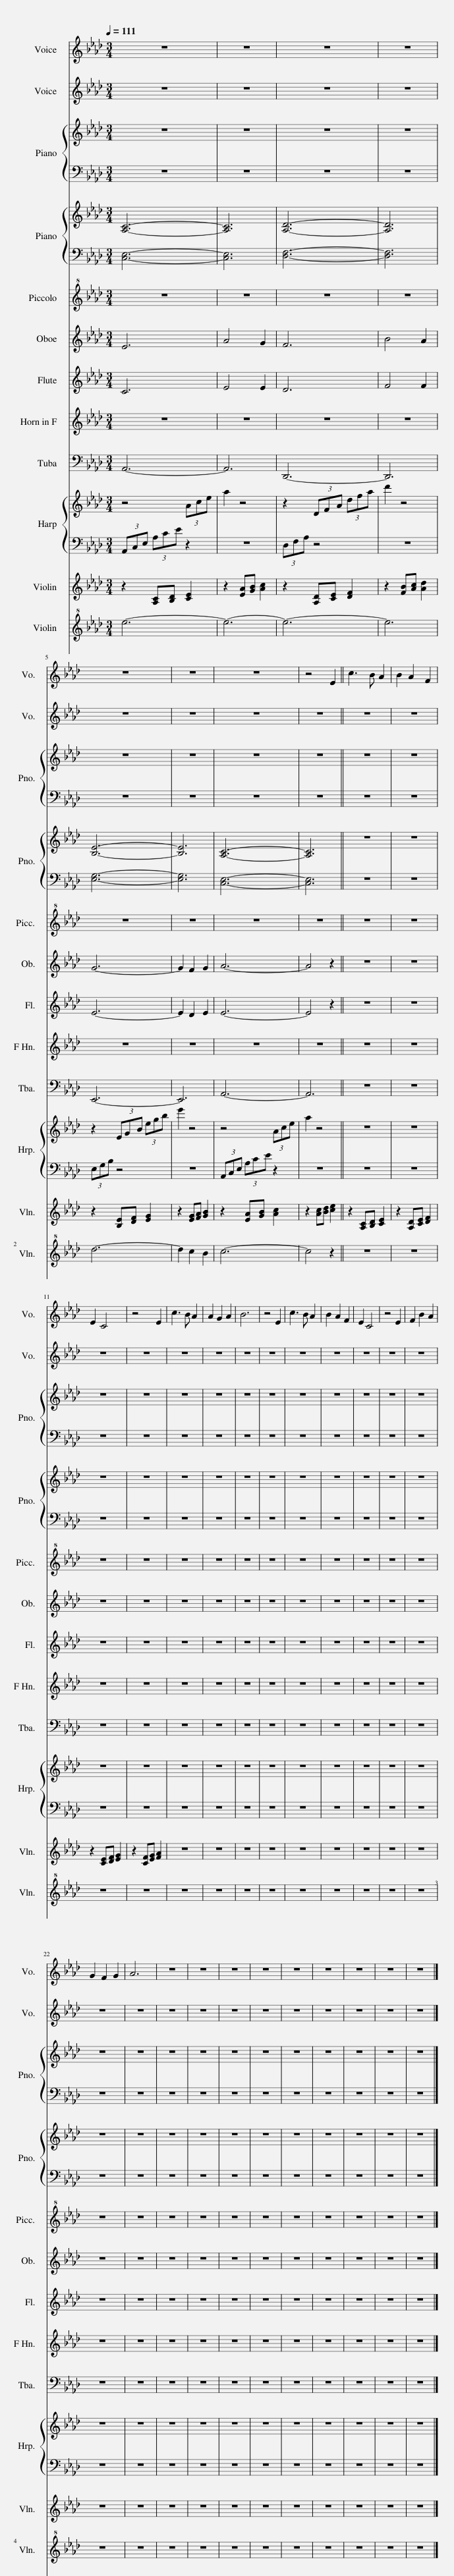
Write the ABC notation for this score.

X:1
%%score 1 { 2 | 3 } 4 5 6 { 7 | 8 } 9 10 11 12
L:1/8
Q:1/4=111
M:3/4
I:linebreak $
K:Ab
V:1 treble
V:2 treble
V:3 bass
V:4 treble
V:5 treble
V:6 bass
V:7 treble
V:8 bass
V:9 treble
V:10 treble+8
V:11 treble
V:12 bass transpose=-12
V:1
 z6 | z6 | z6 | z6 |$ z6 | %5
 z6 | z6 | z4 E2 || c3 B A2 | B2 A2 F2 |$ %10
 E2 C4 | z4 E2 | c3 B A2 | A2 G2 A2 | B6 | %15
 z4 E2 | c3 B A2 | B2 A2 F2 | E2 C4 | z4 E2 | %20
 F2 B2 A2 |$ G2 F2 G2 | A6 | z6 | z6 | %25
 z6 | z6 | z6 | z6 | z6 | %30
 z6 | z6 |] %32
V:2
 [A,C]6- | [A,C]6 | [A,D]6- | [A,D]6 |$ [B,E]6- | %5
 [B,E]6 | [A,C]6- | [A,C]6 || z6 | z6 |$ %10
 z6 | z6 | z6 | z6 | z6 | %15
 z6 | z6 | z6 | z6 | z6 | %20
 z6 |$ z6 | z6 | z6 | z6 | %25
 z6 | z6 | z6 | z6 | z6 | %30
 z6 | z6 |] %32
V:3
 [C,E,]6- | [C,E,]6 | [D,F,]6- | [D,F,]6 |$ [E,G,]6- | %5
 [E,G,]6 | [C,E,]6- | [C,E,]6 || z6 | z6 |$ %10
 z6 | z6 | z6 | z6 | z6 | %15
 z6 | z6 | z6 | z6 | z6 | %20
 z6 |$ z6 | z6 | z6 | z6 | %25
 z6 | z6 | z6 | z6 | z6 | %30
 z6 | z6 |] %32
V:4
 E6 | A4 G2 | F6 | B4 A2 |$ G6- | %5
 G2 F2 G2 | A6- | A4 z2 || z6 | z6 |$ %10
 z6 | z6 | z6 | z6 | z6 | %15
 z6 | z6 | z6 | z6 | z6 | %20
 z6 |$ z6 | z6 | z6 | z6 | %25
 z6 | z6 | z6 | z6 | z6 | %30
 z6 | z6 |] %32
V:5
 C6 | E4 E2 | D6 | F4 F2 |$ E6- | %5
 E2 D2 E2 | E6- | E4 z2 || z6 | z6 |$ %10
 z6 | z6 | z6 | z6 | z6 | %15
 z6 | z6 | z6 | z6 | z6 | %20
 z6 |$ z6 | z6 | z6 | z6 | %25
 z6 | z6 | z6 | z6 | z6 | %30
 z6 | z6 |] %32
V:6
 A,,6- | A,,6 | D,,6- | D,,6 |$ E,,6- | %5
 E,,6 | A,,6- | A,,6 || z6 | z6 |$ %10
 z6 | z6 | z6 | z6 | z6 | %15
 z6 | z6 | z6 | z6 | z6 | %20
 z6 |$ z6 | z6 | z6 | z6 | %25
 z6 | z6 | z6 | z6 | z6 | %30
 z6 | z6 |] %32
V:7
 z4 (3Ace | a2 z4 | z2 (3DFA (3dfa | d'2 z4 |$ z2 (3EGB (3egb | %5
 e'2 z4 | z4 (3Ace | a2 z4 || z6 | z6 |$ %10
 z6 | z6 | z6 | z6 | z6 | %15
 z6 | z6 | z6 | z6 | z6 | %20
 z6 |$ z6 | z6 | z6 | z6 | %25
 z6 | z6 | z6 | z6 | z6 | %30
 z6 | z6 |] %32
V:8
 (3A,,C,E, (3A,CE z2 | z6 | (3D,F,A, z4 | z6 |$ (3E,G,B, z4 | %5
 z6 | (3A,,C,E, (3A,CE z2 | z6 || z6 | z6 |$ %10
 z6 | z6 | z6 | z6 | z6 | %15
 z6 | z6 | z6 | z6 | z6 | %20
 z6 |$ z6 | z6 | z6 | z6 | %25
 z6 | z6 | z6 | z6 | z6 | %30
 z6 | z6 |] %32
V:9
 z2 [A,C][B,D] [CE]2 | z2 [EA][GB] [Ac]2 | z2 [A,D][CE] [DF]2 | z2 [FB][Ac] [Ad]2 |$ z2 [B,E][DF] [EG]2 | %5
 z2 [EG][FA] [GB]2 | z2 [EA][GB] [Ac]2 | z2 [Ac][Bd] [ce]2 || z2 [A,C][B,D] [CE]2 | z2 [A,D][CE] [DF]2 |$ %10
 z2 [CE][DF] [EG]2 | z2 [CF][EG] [FA]2 | z6 | z6 | z6 | %15
 z6 | z6 | z6 | z6 | z6 | %20
 z6 |$ z6 | z6 | z6 | z6 | %25
 z6 | z6 | z6 | z6 | z6 | %30
 z6 | z6 |] %32
V:10
 e6- | e6- | e6- | e6 |$ d6- | %5
 d2 c2 B2 | c6- | c4 z2 || z6 | z6 |$ %10
 z6 | z6 | z6 | z6 | z6 | %15
 z6 | z6 | z6 | z6 | z6 | %20
 z6 |$ z6 | z6 | z6 | z6 | %25
 z6 | z6 | z6 | z6 | z6 | %30
 z6 | z6 |] %32
V:11
 [A,CE]6- | [A,CE]6 | [F,A,D]6- | [F,A,D]6 |$ [G,B,E]6- | %5
 [G,B,E]6 | [A,CE]6- | [A,CE]6 || z6 | z6 |$ %10
 z6 | z6 | z6 | z6 | z6 | %15
 z6 | z6 | z6 | z6 | z6 | %20
 z6 |$ z6 | z6 | z6 | z6 | %25
 z6 | z6 | z6 | z6 | z6 | %30
 z6 | z6 |] %32
V:12
 A,,6- | A,,6 | D,6- | D,6 |$ E,6- | %5
 E,6 | A,,6- | A,,6- || A,,6 | z6 |$ %10
 z6 | z6 | z6 | z6 | z6 | %15
 z6 | z6 | z6 | z6 | z6 | %20
 z6 |$ z6 | z6 | z6 | z6 | %25
 z6 | z6 | z6 | z6 | z6 | %30
 z6 | z6 |] %32
